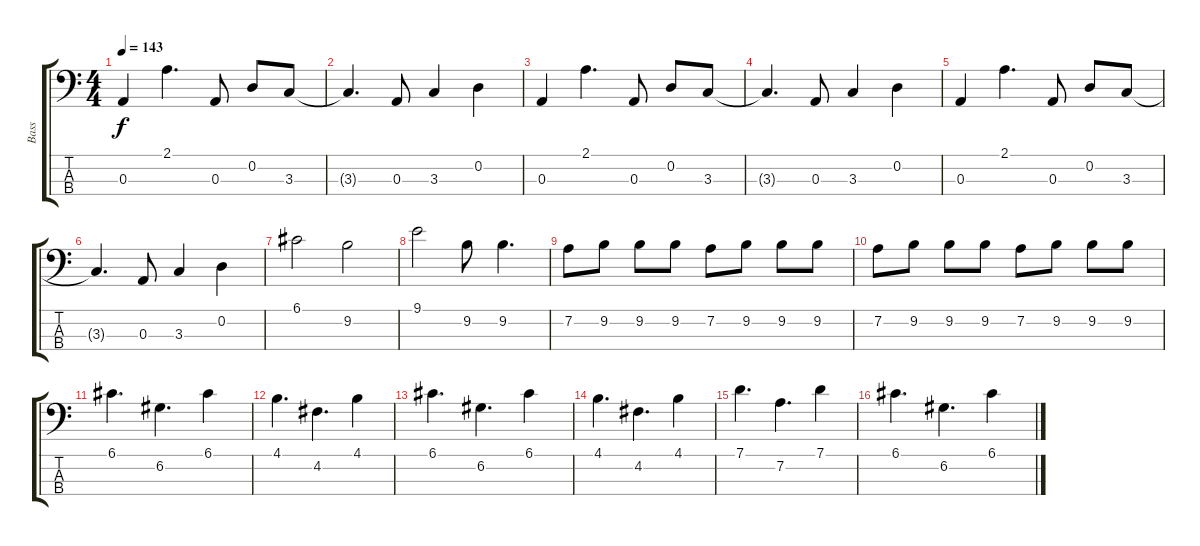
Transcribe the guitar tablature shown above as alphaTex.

\track ("Bass" "Bass") {instrument electricbassfinger}
\staff {score tabs}
\tuning (G2 D2 A1 E1) {hide}
\ts (4 4)
\tempo 143
\clef f4
\ks c
0.3.4{dy f} 2.1.4{d} 0.3.8 0.2.8 3.3.8 |
3.3{t}.4{d} 0.3.8 3.3.4 0.2.4 |
0.3.4 2.1.4{d} 0.3.8 0.2.8 3.3.8 |
3.3{t}.4{d} 0.3.8 3.3.4 0.2.4 |
0.3.4 2.1.4{d} 0.3.8 0.2.8 3.3.8 |
3.3{t}.4{d} 0.3.8 3.3.4 0.2.4 |
6.1.2 9.2.2 |
9.1.2 9.2.8 9.2.4{d} |
7.2.8 9.2.8 9.2.8 9.2.8 7.2.8 9.2.8 9.2.8 9.2.8 |
7.2.8 9.2.8 9.2.8 9.2.8 7.2.8 9.2.8 9.2.8 9.2.8 |
6.1.4{d} 6.2.4{d} 6.1.4 |
4.1.4{d} 4.2.4{d} 4.1.4 |
6.1.4{d} 6.2.4{d} 6.1.4 |
4.1.4{d} 4.2.4{d} 4.1.4 |
7.1.4{d} 7.2.4{d} 7.1.4 |
6.1.4{d} 6.2.4{d} 6.1.4
